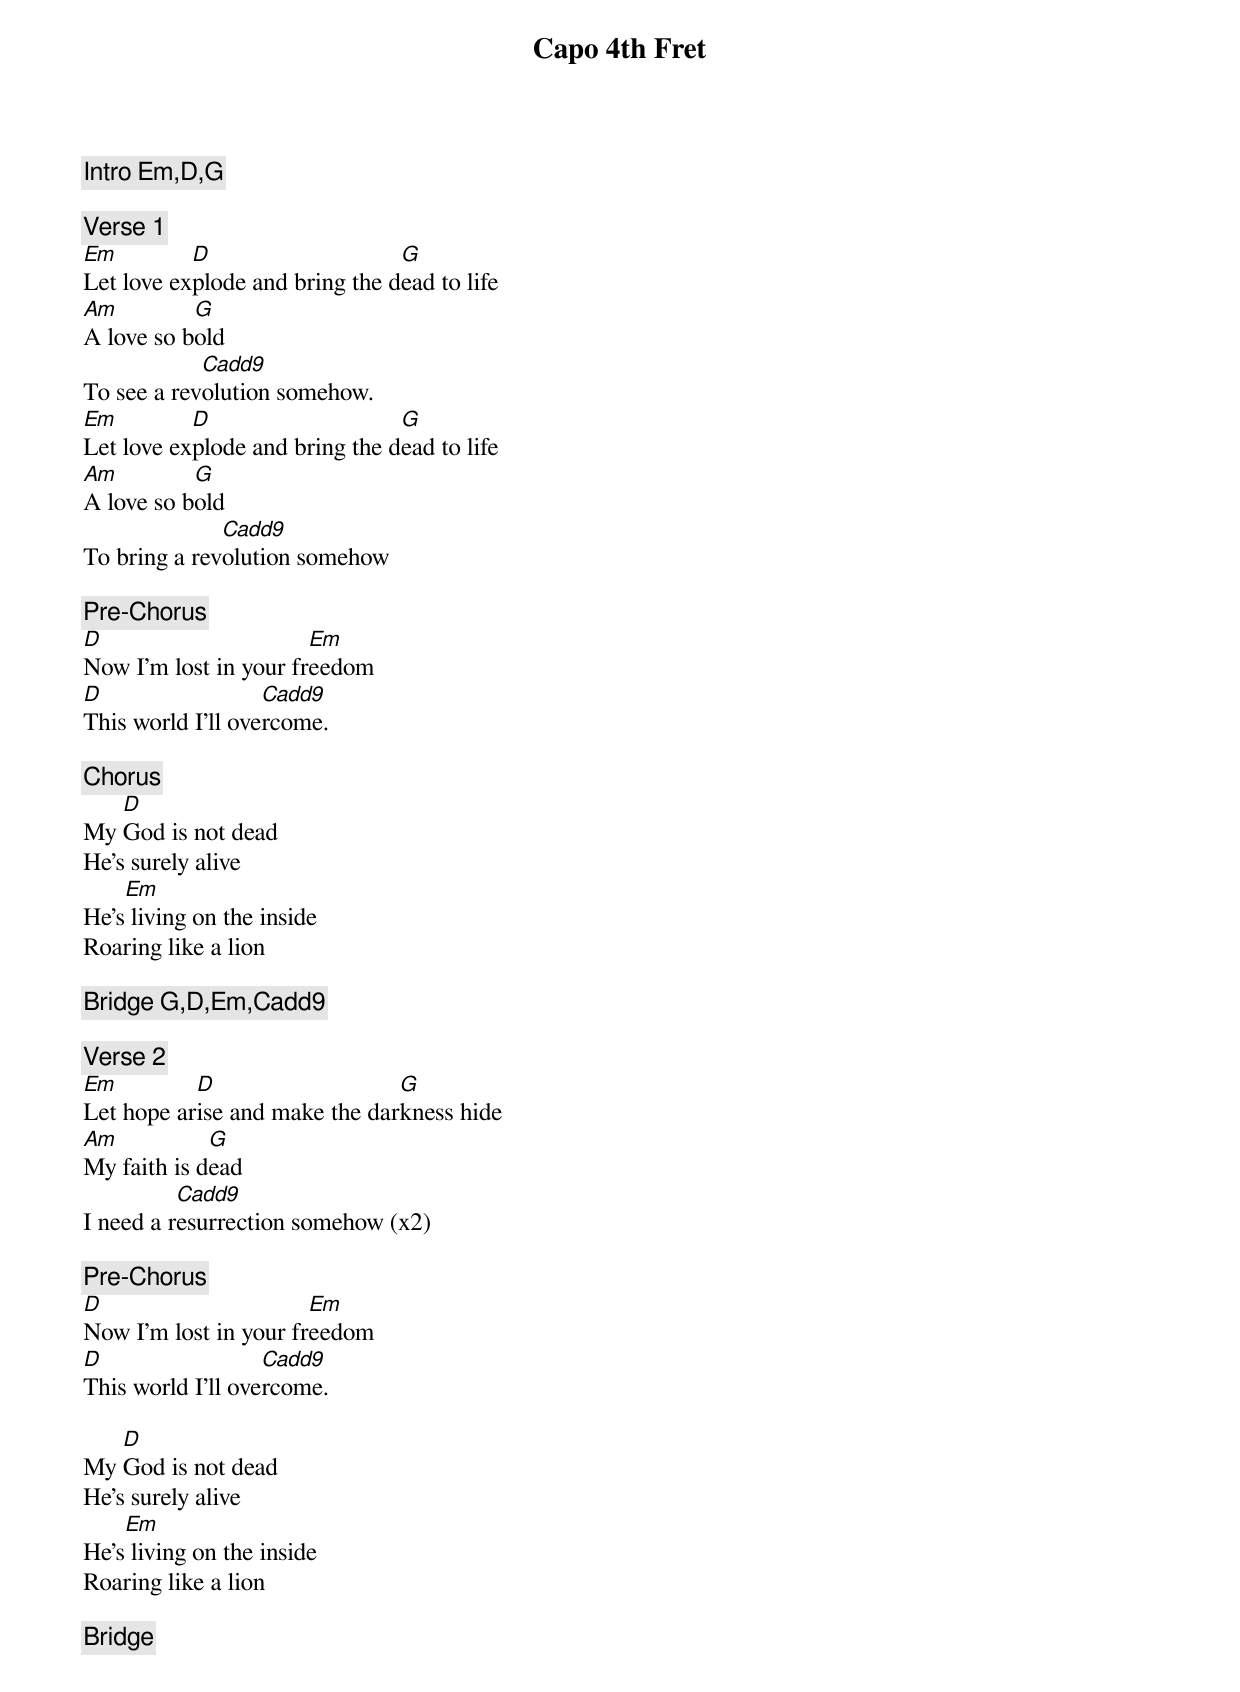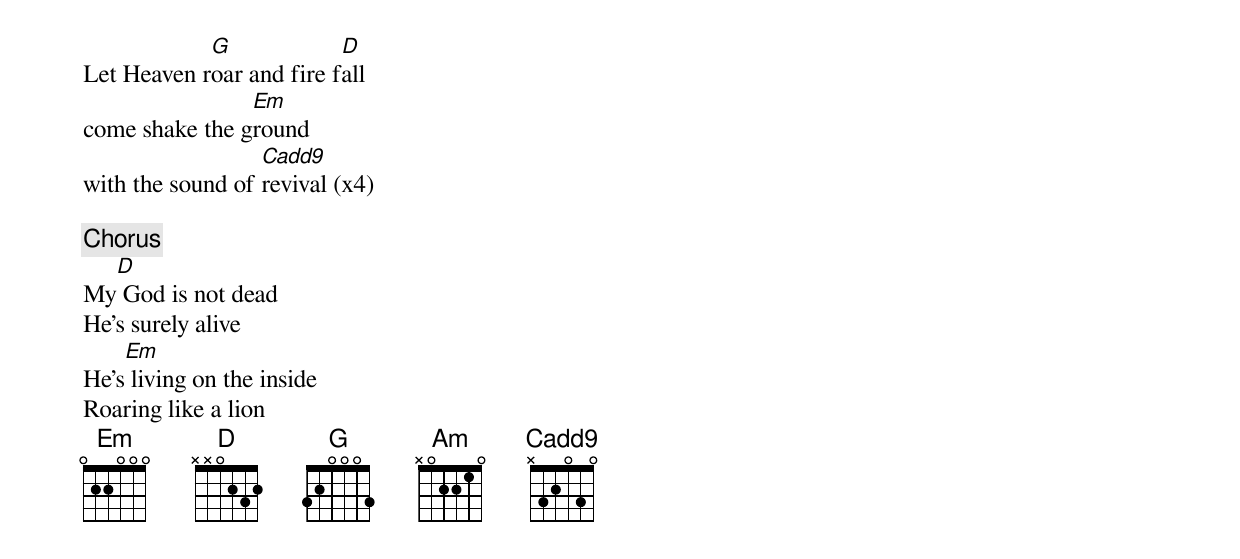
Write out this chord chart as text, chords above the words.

Capo 4th Fret

[Intro] Em,D,G

[Verse 1]
Em         D                    G
Let love explode and bring the dead to life
Am         G
A love so bold
            Cadd9
To see a revolution somehow.
Em         D                    G
Let love explode and bring the dead to life
Am         G
A love so bold
              Cadd9
To bring a revolution somehow

[Pre-Chorus]
D                      Em
Now I'm lost in your freedom
D                  Cadd9
This world I'll overcome.

[Chorus]
   D
My God is not dead
He's surely alive
    Em
He's living on the inside
Roaring like a lion

[Bridge] G,D,Em,Cadd9

[Verse 2]
Em         D                   G
Let hope arise and make the darkness hide
Am           G
My faith is dead
          Cadd9
I need a resurrection somehow (x2)

[Pre-Chorus]
D                      Em
Now I'm lost in your freedom
D                  Cadd9
This world I'll overcome.

   D
My God is not dead
He's surely alive
    Em
He's living on the inside
Roaring like a lion

[Bridge]
            G             D
Let Heaven roar and fire fall
                Em
come shake the ground
                  Cadd9
with the sound of revival (x4)

[Chorus]
  D
My God is not dead
He's surely alive
    Em
He's living on the inside
Roaring like a lion
